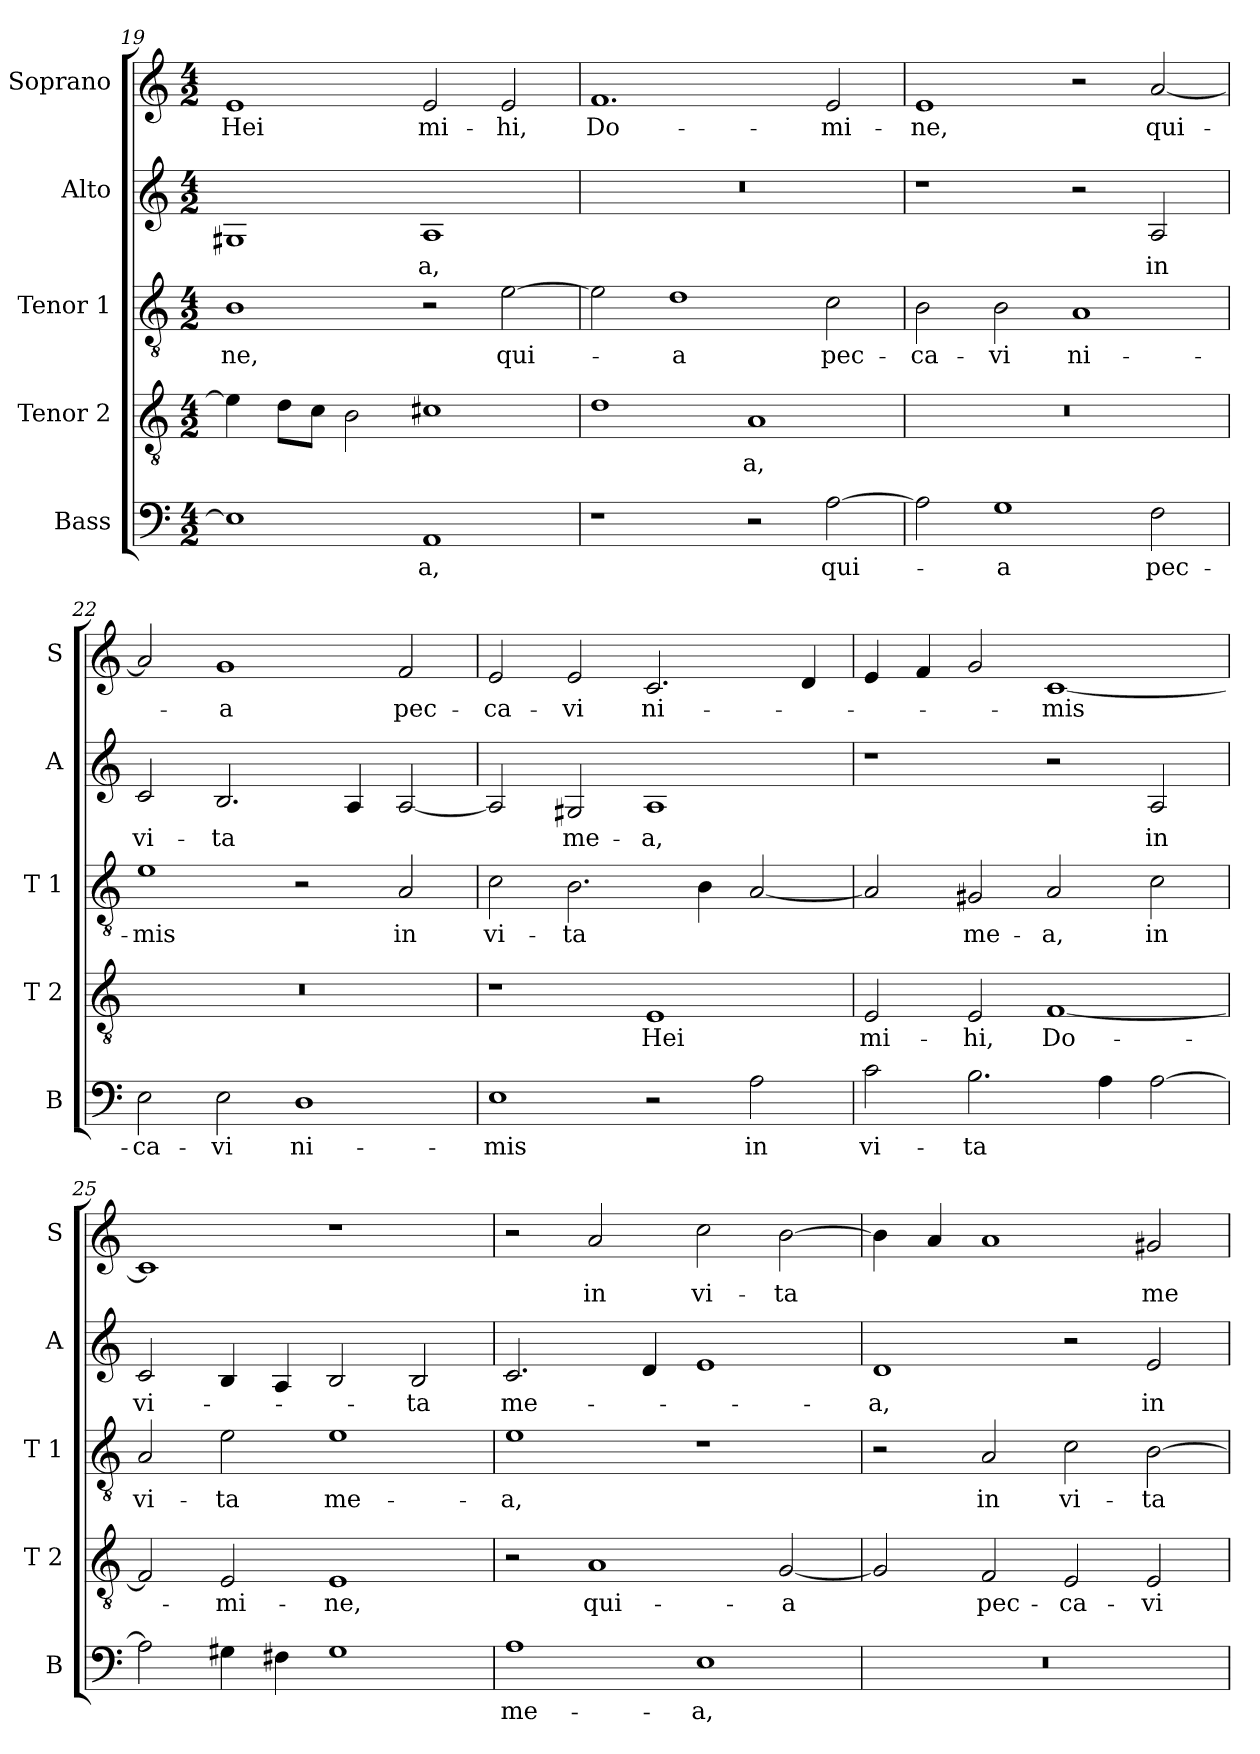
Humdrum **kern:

**kern	**text	**kern	**text	**kern	**text	**kern	**text	**kern	**text
*part5	*part5	*part4	*part4	*part3	*part3	*part2	*part2	*part1	*part1
*staff5	*staff5	*staff4	*staff4	*staff3	*staff3	*staff2	*staff2	*staff1	*staff1
*I"Bass	*	*I"Tenor 2	*	*I"Tenor 1	*	*I"Alto	*	*I"Soprano	*
*I'B	*	*I'T 2	*	*I'T 1	*	*I'A	*	*I'S	*
*clefF4	*	*clefGv2	*	*clefGv2	*	*clefG2	*	*clefG2	*
*k[]	*	*k[]	*	*k[]	*	*k[]	*	*k[]	*
*C:	*	*C:	*	*C:	*	*C:	*	*C:	*
*M4/2	*	*M4/2	*	*M4/2	*	*M4/2	*	*M4/2	*
=19	=19	=19	=19	=19	=19	=19	=19	=19	=19
!	!	!	!	!	!LO:LY:b	!	!	!	!LO:LY:b
1E]	.	4e\]	.	1B	-ne,	1G#X	.	1e	Hei
.	.	8d\L	.	.	.	.	.	.	.
.	.	8c\J	.	.	.	.	.	.	.
.	.	2B\	.	.	.	.	.	.	.
!	!LO:LY:b	!	!	!	!	!	!LO:LY:b	!	!LO:LY:b
1AA	-a,	1c#X	.	2r	.	1A	-a,	2e/	mi-
!	!	!	!	!	!LO:LY:b	!	!	!	!LO:LY:b
.	.	.	.	[2e\	qui-	.	.	2e/	-hi,
=20	=20	=20	=20	=20	=20	=20	=20	=20	=20
!	!	!	!	!	!	!	!	!	!LO:LY:b
1r	.	1d	.	2e\]	.	0r	.	1.f	Do-
!	!	!	!	!	!LO:LY:b	!	!	!	!
.	.	.	.	1d	-a	.	.	.	.
!	!	!	!LO:LY:b	!	!	!	!	!	!
2r	.	1A	-a,	.	.	.	.	.	.
!	!LO:LY:b	!	!	!	!LO:LY:b	!	!	!	!LO:LY:b
[2A\	qui-	.	.	2c\	pec-	.	.	2e/	-mi-
!!LO:LB:g=z
=21	=21	=21	=21	=21	=21	=21	=21	=21	=21
!	!	!	!	!	!LO:LY:b	!	!	!	!LO:LY:b
2A\]	.	0r	.	2B\	-ca-	1r	.	1e	-ne,
!	!LO:LY:b	!	!	!	!LO:LY:b	!	!	!	!
1G	-a	.	.	2B\	-vi	.	.	.	.
!	!	!	!	!	!LO:LY:b	!	!	!	!
.	.	.	.	1A	ni-	2r	.	2r	.
!	!LO:LY:b	!	!	!	!	!	!LO:LY:b	!	!LO:LY:b
2F\	pec-	.	.	.	.	2A/	in	[2a/	qui-
=22	=22	=22	=22	=22	=22	=22	=22	=22	=22
!	!LO:LY:b	!	!	!	!LO:LY:b	!	!LO:LY:b	!	!
2E\	-ca-	0r	.	1e	-mis	2c/	vi-	2a/]	.
!	!LO:LY:b	!	!	!	!	!	!LO:LY:b	!	!LO:LY:b
2E\	-vi	.	.	.	.	2.B/	-ta	1g	-a
!	!LO:LY:b	!	!	!	!	!	!	!	!
1D	ni-	.	.	2r	.	.	.	.	.
.	.	.	.	.	.	4A/	.	.	.
!	!	!	!	!	!LO:LY:b	!	!	!	!LO:LY:b
.	.	.	.	2A/	in	[2A/	.	2f/	pec-
=23	=23	=23	=23	=23	=23	=23	=23	=23	=23
!	!LO:LY:b	!	!	!	!LO:LY:b	!	!	!	!LO:LY:b
1E	-mis	1r	.	2c\	vi-	2A/]	.	2e/	-ca-
!	!	!	!	!	!LO:LY:b	!	!LO:LY:b	!	!LO:LY:b
.	.	.	.	2.B\	-ta	2G#X/	me-	2e/	-vi
!	!	!	!LO:LY:b	!	!	!	!LO:LY:b	!	!LO:LY:b
2r	.	1E	Hei	.	.	1A	-a,	2.c/	ni-
.	.	.	.	4B\	.	.	.	.	.
!	!LO:LY:b	!	!	!	!	!	!	!	!
2A\	in	.	.	[2A/	.	.	.	.	.
.	.	.	.	.	.	.	.	4d/	.
=24	=24	=24	=24	=24	=24	=24	=24	=24	=24
!	!LO:LY:b	!	!LO:LY:b	!	!	!	!	!	!
2c\	vi-	2E/	mi-	2A/]	.	1r	.	4e/	.
.	.	.	.	.	.	.	.	4f/	.
!	!LO:LY:b	!	!LO:LY:b	!	!LO:LY:b	!	!	!	!
2.B\	-ta	2E/	-hi,	2G#X/	me-	.	.	2g/	.
!	!	!	!LO:LY:b	!	!LO:LY:b	!	!	!	!LO:LY:b
.	.	[1F	Do-	2A/	-a,	2r	.	[1c	-mis
4A\	.	.	.	.	.	.	.	.	.
!	!	!	!	!	!LO:LY:b	!	!LO:LY:b	!	!
[2A\	.	.	.	2c\	in	2A/	in	.	.
!!LO:PB:g=z
=25	=25	=25	=25	=25	=25	=25	=25	=25	=25
!	!	!	!	!	!LO:LY:b	!	!LO:LY:b	!	!
2A\]	.	2F/]	.	2A/	vi-	2c/	vi-	1c]	.
!	!	!	!LO:LY:b	!	!LO:LY:b	!	!	!	!
4G#X\	.	2E/	-mi-	2e\	-ta	4B/	.	.	.
4F#X\	.	.	.	.	.	4A/	.	.	.
!	!	!	!LO:LY:b	!	!LO:LY:b	!	!	!	!
1G#	.	1E	-ne,	1e	me-	2B/	.	1r	.
!	!	!	!	!	!	!	!LO:LY:b	!	!
.	.	.	.	.	.	2B/	-ta	.	.
=26	=26	=26	=26	=26	=26	=26	=26	=26	=26
!	!LO:LY:b	!	!	!	!LO:LY:b	!	!LO:LY:b	!	!
1A	me-	2r	.	1e	-a,	2.c/	me-	2r	.
!	!	!	!LO:LY:b	!	!	!	!	!	!LO:LY:b
.	.	1A	qui-	.	.	.	.	2a/	in
.	.	.	.	.	.	4d/	.	.	.
!	!LO:LY:b	!	!	!	!	!	!	!	!LO:LY:b
1E	-a,	.	.	1r	.	1e	.	2cc\	vi-
!	!	!	!LO:LY:b	!	!	!	!	!	!LO:LY:b
.	.	[2G/	-a	.	.	.	.	[2b\	-ta
=27	=27	=27	=27	=27	=27	=27	=27	=27	=27
!	!	!	!	!	!	!	!LO:LY:b	!	!
0r	.	2G/]	.	2r	.	1d	-a,	4b\]	.
.	.	.	.	.	.	.	.	4a/	.
!	!	!	!LO:LY:b	!	!LO:LY:b	!	!	!	!
.	.	2F/	pec-	2A/	in	.	.	1a	.
!	!	!	!LO:LY:b	!	!LO:LY:b	!	!	!	!
.	.	2E/	-ca-	2c\	vi-	2r	.	.	.
!	!	!	!LO:LY:b	!	!LO:LY:b	!	!LO:LY:b	!	!LO:LY:b
.	.	2E/	-vi	[2B\	-ta	2e/	in	2g#X/	me-
=	=	=	=	=	=	=	=	=	=
*-	*-	*-	*-	*-	*-	*-	*-	*-	*-
